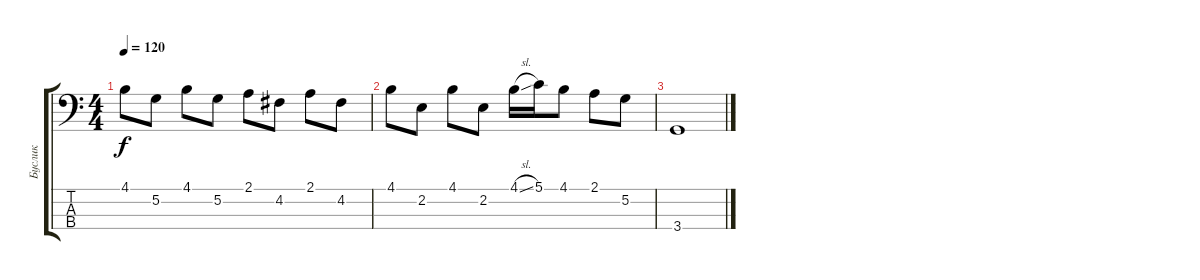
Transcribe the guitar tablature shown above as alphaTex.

\track ("Буслик" "Буслик") {instrument electricbasspick}
\staff {score tabs}
\tuning (G2 D2 A1 E1) {hide}
\ts (4 4)
\tempo 120
\clef f4
\ks c
4.1.8{dy f} 5.2.8 4.1.8 5.2.8 2.1.8 4.2.8 2.1.8 4.2.8 |
4.1.8 2.2.8 4.1.8 2.2.8 4.1{sl}.16 5.1.16 4.1.8 2.1.8 5.2.8 |
3.4.1
